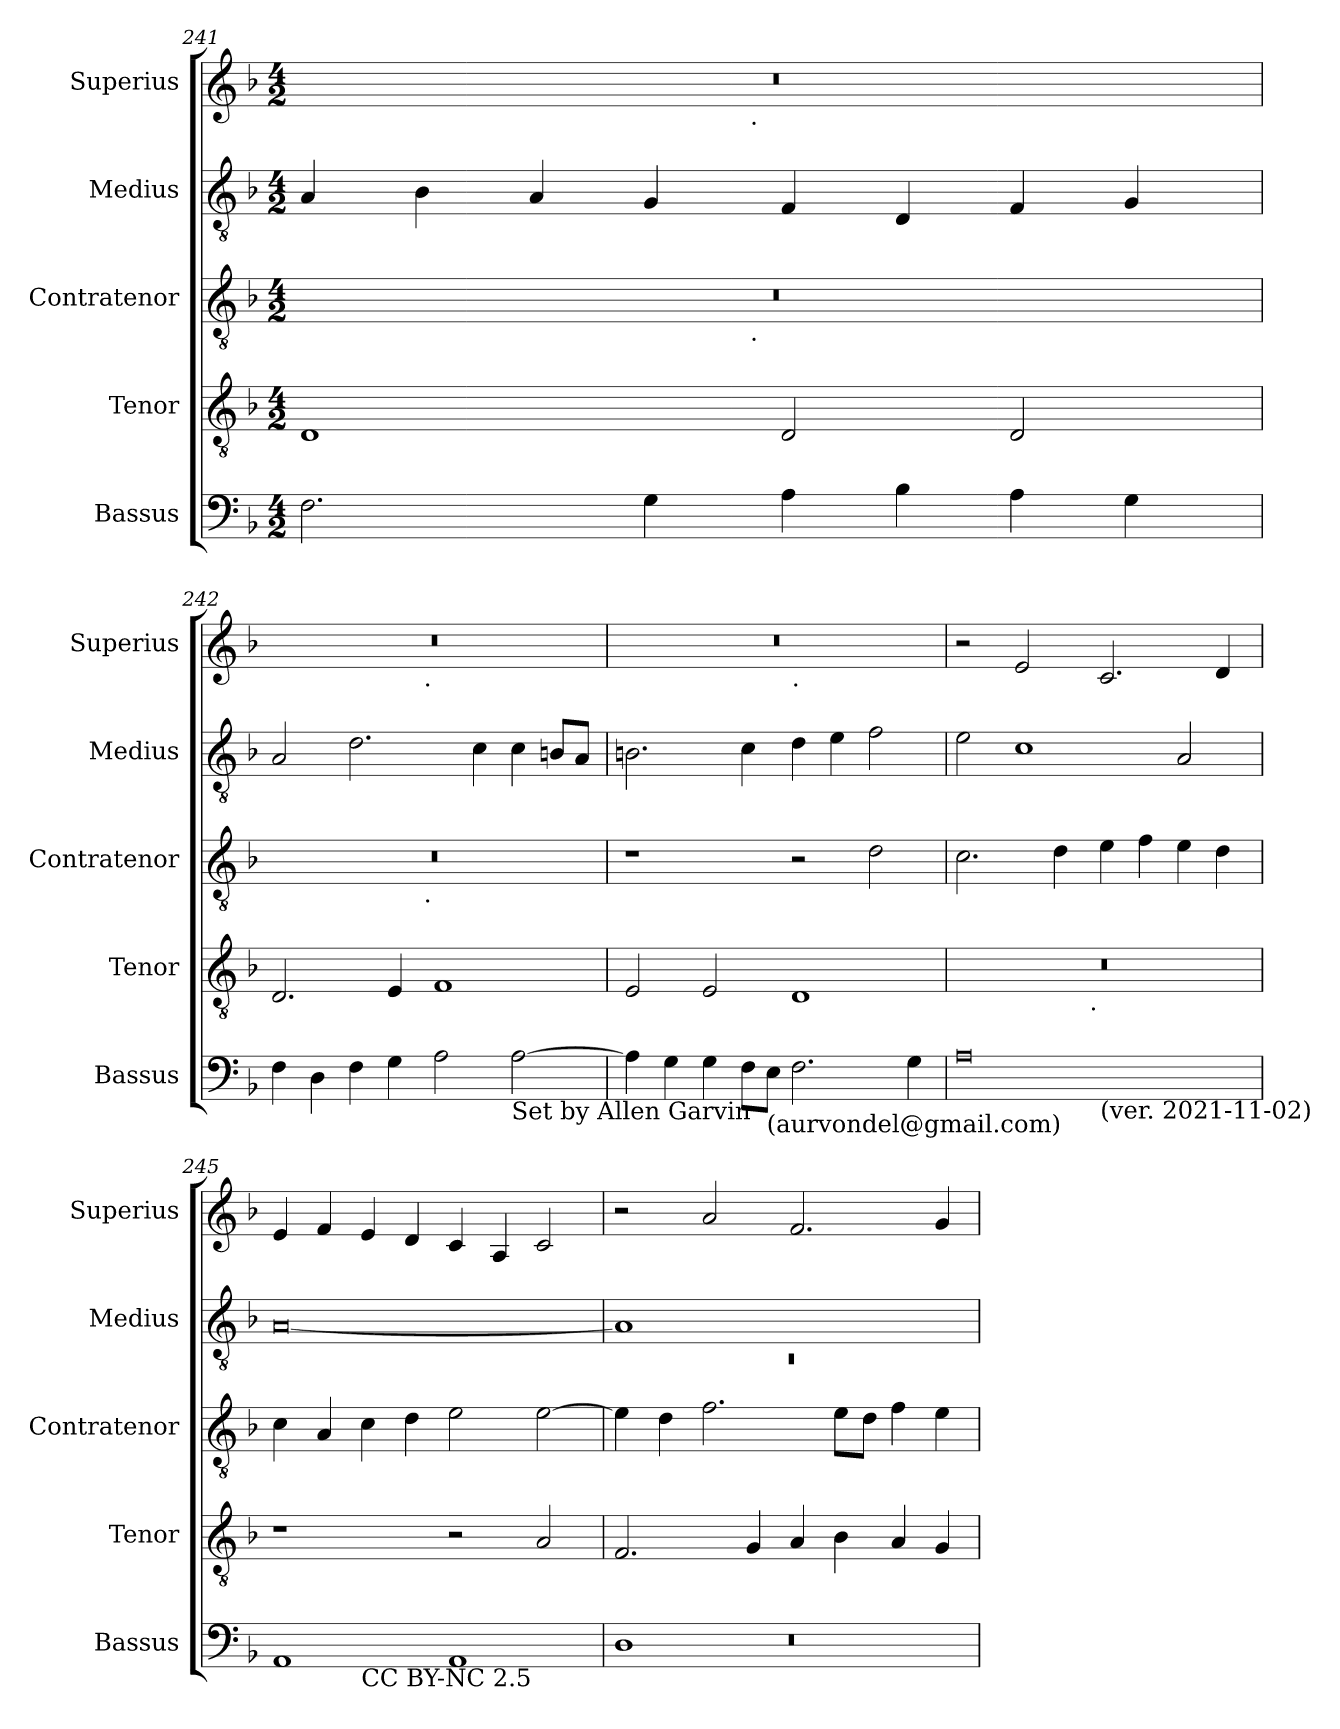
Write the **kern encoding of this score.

**kern	**kern	**kern	**kern	**kern
*part5	*part4	*part3	*part2	*part1
*staff5	*staff4	*staff3	*staff2	*staff1
*I"Bassus	*I"Tenor	*I"Contratenor	*I"Medius	*I"Superius
*I'Bassus	*I'Tenor	*I'Contratenor	*I'Medius	*I'Superius
*clefF4	*clefGv2	*clefGv2	*clefGv2	*clefG2
*k[b-]	*k[b-]	*k[b-]	*k[b-]	*k[b-]
*F:	*F:	*F:	*F:	*F:
*M4/2	*M4/2	*M4/2	*M4/2	*M4/2
=241	=241	=241	=241	=241
*	*	*^	*	*^
2.F\	1D	0r	2ryy	4A/	0r	2ryy
.	.	.	.	4B-\	.	.
.	.	.	4...ryy	4A/	.	4...ryy
4G\	.	.	.	4G/	.	.
!	!	!	!	!	!	!LO:TX:b:t=.
!	!	!	!LO:TX:b:t=.	!	!	!
.	.	.	1ryy	.	.	1ryy
4A\	2D/	.	.	4F/	.	.
4B-\	.	.	.	4D/	.	.
4A\	2D/	.	.	4F/	.	.
4G\	.	.	.	4G/	.	.
.	.	.	32ryy	.	.	32ryy
!!LO:LB:g=z	!!
=242	=242	=242	=242	=242	=242	=242
4F\	2.D/	0r	2ryy	2A/	0r	2ryy
4D\	.	.	.	.	.	.
4F\	.	.	4...ryy	2.d\	.	4...ryy
4G\	4E/	.	.	.	.	.
!	!	!	!	!	!	!LO:TX:b:t=.
!	!	!	!LO:TX:b:t=.	!	!	!
.	.	.	1ryy	.	.	1ryy
2A\	1F	.	.	.	.	.
.	.	.	.	4c\	.	.
!LO:TX:b:t=Set by Allen Garvin	!	!	!	!	!	!
[>2A\	.	.	.	4c\	.	.
.	.	.	.	8Bn/L	.	.
.	.	.	.	8A/J	.	.
.	.	.	32ryy	.	.	32ryy
*	*	*v	*v	*	*	*
=243	=243	=243	=243	=243	=243
4A\]	2E/	1r	2.Bn\	0r	1ryy
4G\	.	.	.	.	.
4G\	2E/	.	.	.	.
8F\L	.	.	4c\	.	.
!LO:TX:b:t=(aurvondel@gmail.com)	!	!	!	!	!
8E\J	.	.	.	.	.
!	!	!	!	!	!LO:TX:b:t=.
2.F\	1D	2r	4d\	.	1ryy
.	.	.	4e\	.	.
.	.	2d\	2f\	.	.
4G\	.	.	.	.	.
*	*	*	*	*v	*v
=244	=244	=244	=244	=244
*^	*^	*	*	*
0A	1ryy	0r	2ryy	2.c\	2e\	2r
.	.	.	4...ryy	.	1c	2e/
.	.	.	.	4d\	.	.
!	!	!	!LO:TX:b:t=.	!	!	!
.	.	.	1ryy	.	.	.
!	!LO:TX:b:t=(ver. 2021-11-02)	!	!	!	!	!
.	1ryy	.	.	4e\	.	2.c/
.	.	.	.	4f\	.	.
.	.	.	.	4e\	2A/	.
.	.	.	.	4d\	.	4d/
.	.	.	32ryy	.	.	.
*	*	*v	*v	*	*	*
=245	=245	=245	=245	=245	=245
1AA	2ryy	1r	4c\	[<0A	4e/
.	.	.	4A/	.	4f/
!	!LO:TX:b:t=CC BY-NC 2.5	!	!	!	!
.	1.ryy	.	4c\	.	4e/
.	.	.	4d\	.	4d/
1AA	.	2r	2e\	.	4c/
.	.	.	.	.	4A/
.	.	2A/	[>2e\	.	2c/
=246	=246	=246	=246	=246	=246
*	*^	*	*	*^	*
!	!	!LO:N:vis=1	!	!	!	!LO:N:vis=1	!
0ryy	1D	0r	2.F/	4e\]	1A]	0rC	2r
.	.	.	.	4d\	.	.	.
.	.	.	.	2.f\	.	.	2a/
.	.	.	4G/	.	.	.	.
.	1ryy	.	4A/	.	1ryy	.	2.f/
.	.	.	4B-\	8e\L	.	.	.
.	.	.	.	8d\J	.	.	.
.	.	.	4A/	4f\	.	.	.
.	.	.	4G/	4e\	.	.	4g/
*v	*v	*v	*	*	*v	*v	*
=	=	=	=	=
*-	*-	*-	*-	*-
